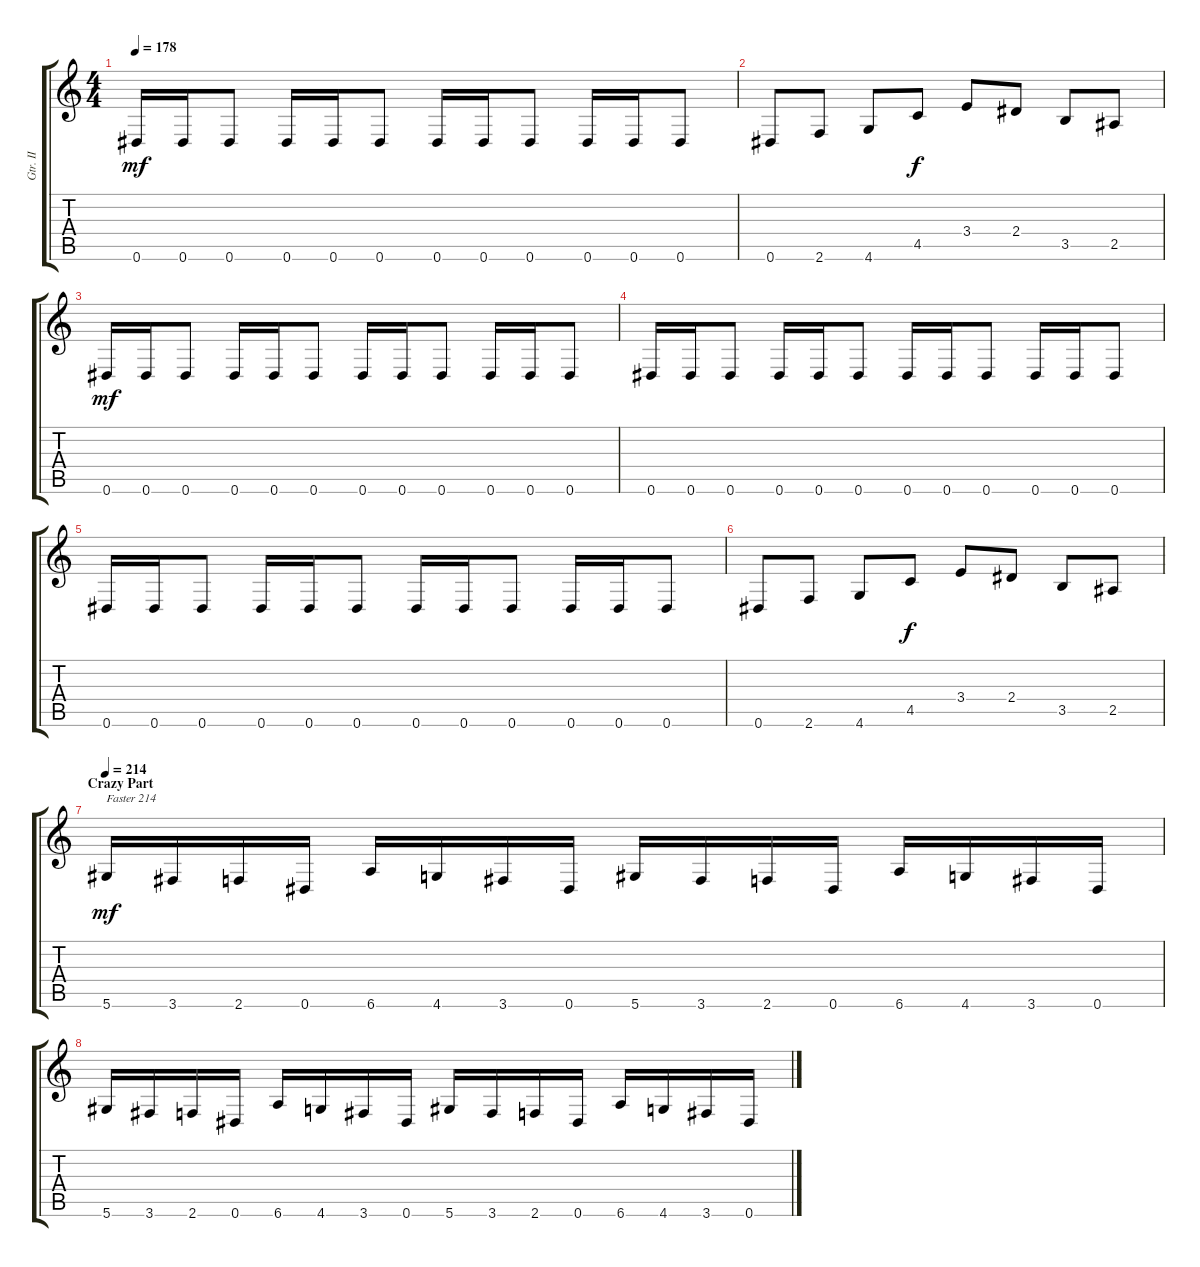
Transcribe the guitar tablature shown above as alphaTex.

\track ("Gtr. II" "Gtr. II") {instrument overdrivenguitar}
\staff {score tabs}
\tuning (Eb4 Bb3 Gb3 Db3 Ab2 Eb2) {hide}
\ts (4 4)
\tempo 178
\clef g2
\ks c
0.6.16{dy mf} 0.6.16 0.6.8 0.6.16 0.6.16 0.6.8 0.6.16 0.6.16 0.6.8 0.6.16 0.6.16 0.6.8 |
0.6.8 2.6.8 4.6.8 4.5.8{dy f} 3.4.8 2.4.8 3.5.8 2.5.8 |
0.6.16{dy mf} 0.6.16 0.6.8 0.6.16 0.6.16 0.6.8 0.6.16 0.6.16 0.6.8 0.6.16 0.6.16 0.6.8 |
0.6.16 0.6.16 0.6.8 0.6.16 0.6.16 0.6.8 0.6.16 0.6.16 0.6.8 0.6.16 0.6.16 0.6.8 |
0.6.16 0.6.16 0.6.8 0.6.16 0.6.16 0.6.8 0.6.16 0.6.16 0.6.8 0.6.16 0.6.16 0.6.8 |
0.6.8 2.6.8 4.6.8 4.5.8{dy f} 3.4.8 2.4.8 3.5.8 2.5.8 |
\section ("" "Crazy Part")
\tempo 214
5.6.16{txt "Faster 214" dy mf} 3.6.16 2.6.16 0.6.16 6.6.16 4.6.16 3.6.16 0.6.16 5.6.16 3.6.16 2.6.16 0.6.16 6.6.16 4.6.16 3.6.16 0.6.16 |
5.6.16 3.6.16 2.6.16 0.6.16 6.6.16 4.6.16 3.6.16 0.6.16 5.6.16 3.6.16 2.6.16 0.6.16 6.6.16 4.6.16 3.6.16 0.6.16
